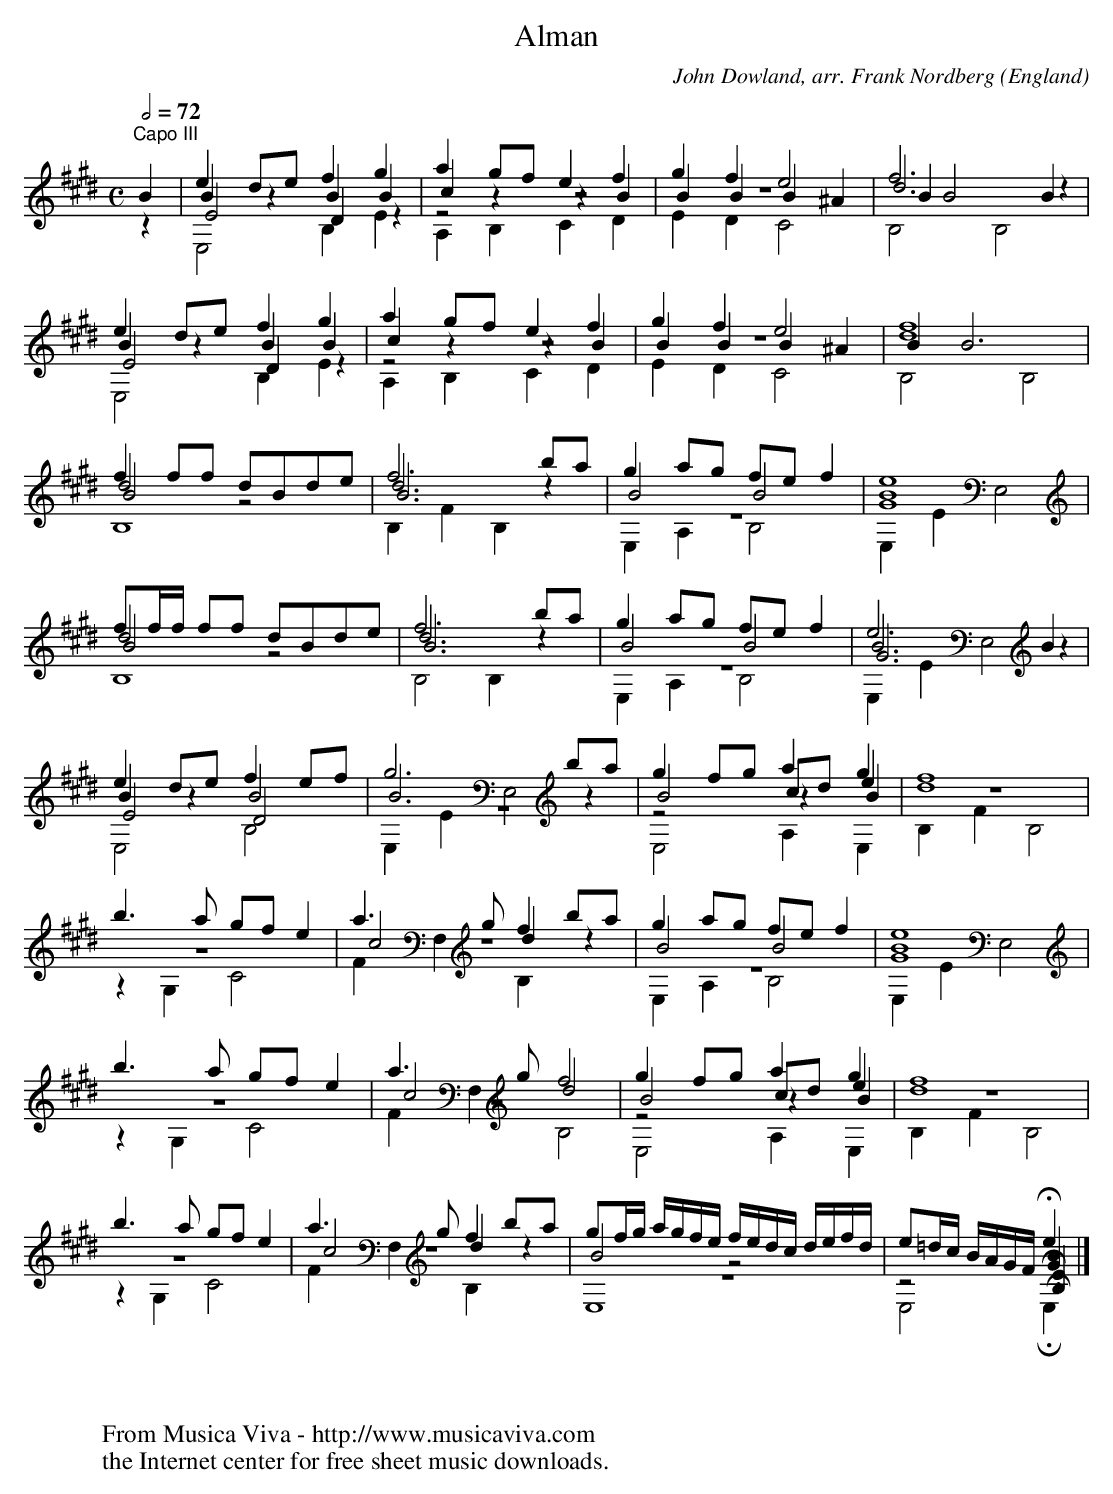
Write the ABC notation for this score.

X:1
T:Alman
C:John Dowland, arr. Frank Nordberg
O:England
V:1 Program 1 24 up %Classical guitar
V:2 Program 1 24 merge up %Classical guitar
V:3 Program 1 24 merge %Classical guitar
V:4 Program 1 24 merge down %Classical guitar
M:C
L:1/8
Q:1/2=72
K:E -8va % G with capo on third fret
V:1
"^Capo III"B2|e2de f2g2|a2gfe2f2|g2f2e4|f6B2|
V:2
z2|B2z2B2B2|c2z2z4|z8|d6z2|
V:3
z2|E4D2z2|z4z2B2|B2B2B2^A2|B2B4z2|
V:4
z2|E,4B,2E2|A,2B,2C2D2|E2D2C4|B,4B,4|
V:1
e2def2g2|a2gfe2f2|g2f2e4|f8|
V:2
B2z2B2B2|c2z2z4|z8|d8|
V:3
E4D2z2|z4z2B2|B2B2B2^A2|B2B6|
V:4
E,4B,2E2|A,2B,2C2D2|E2D2C4|B,4B,4|
V:1
f2ff dBde|f6ba|g2ag fef2|e8|
V:2
d4z4|d6z2|B4B4|B8|
V:3
B4z4|B6z2|z8|G8|
V:4
B,8|B,2F2B,2z2|E,2A,2B,4|E,2E2E,4|
V:1
ff/f/ ff dBde|f6ba|g2ag fef2|e6B2|
V:2
d4z4|d6z2|B4B4|B6z2|
V:3
B4z4|B6z2|z8|G6z2|
V:4
B,8|B,4B,2z2|E,2A,2B,4|E,2E2E,4|
V:1
e2def2ef|g6ba|g2fg a2g2|f8|
V:2
B2z2B4|B6z2|B4cde2|d8|
V:3
E4D4|z8|z4z2B2|z8|
V:4
E,4B,4|E,2E2E,4|E,4A,2E,2|B,2F2B,4|
V:1
b3a gfe2|a3gf2ba|g2ag fef2|e8|
V:2
z8|c4d2z2|B4B4|B8|
V:3
z8|z8|z8|G8|
V:4
z2G,2C4|F2F,2B,2z2|E,2A,2B,4|E,2E2E,4|
V:1
b3a gfe2|a3gf4|g2fga2g2|f8|
V:2
z8|c4d4|B4cde2|d8|
V:3
z8|z8|z4z2B2|z8|
V:4
z2G,2C4|F2F,2B,4|E,4A,2E,2|B,2F2B,4|
V:1
b3a gfe2|a3gf2ba|gf/g/ a/g/f/e/ f/e/d/c/ d/e/f/d/|e=d/c/ B/A/G/F/ He2|]
V:2
z8|c4d2z2|B4z4|z4[HG2B2]|]
V:3
z8|z8|z8|z4[HB,2E2]|]
V:4
z2G,2C4|F2F,2B,2z2|E,8|E,4HE,2|]
W:
W:
W:  From Musica Viva - http://www.musicaviva.com
W:  the Internet center for free sheet music downloads.
